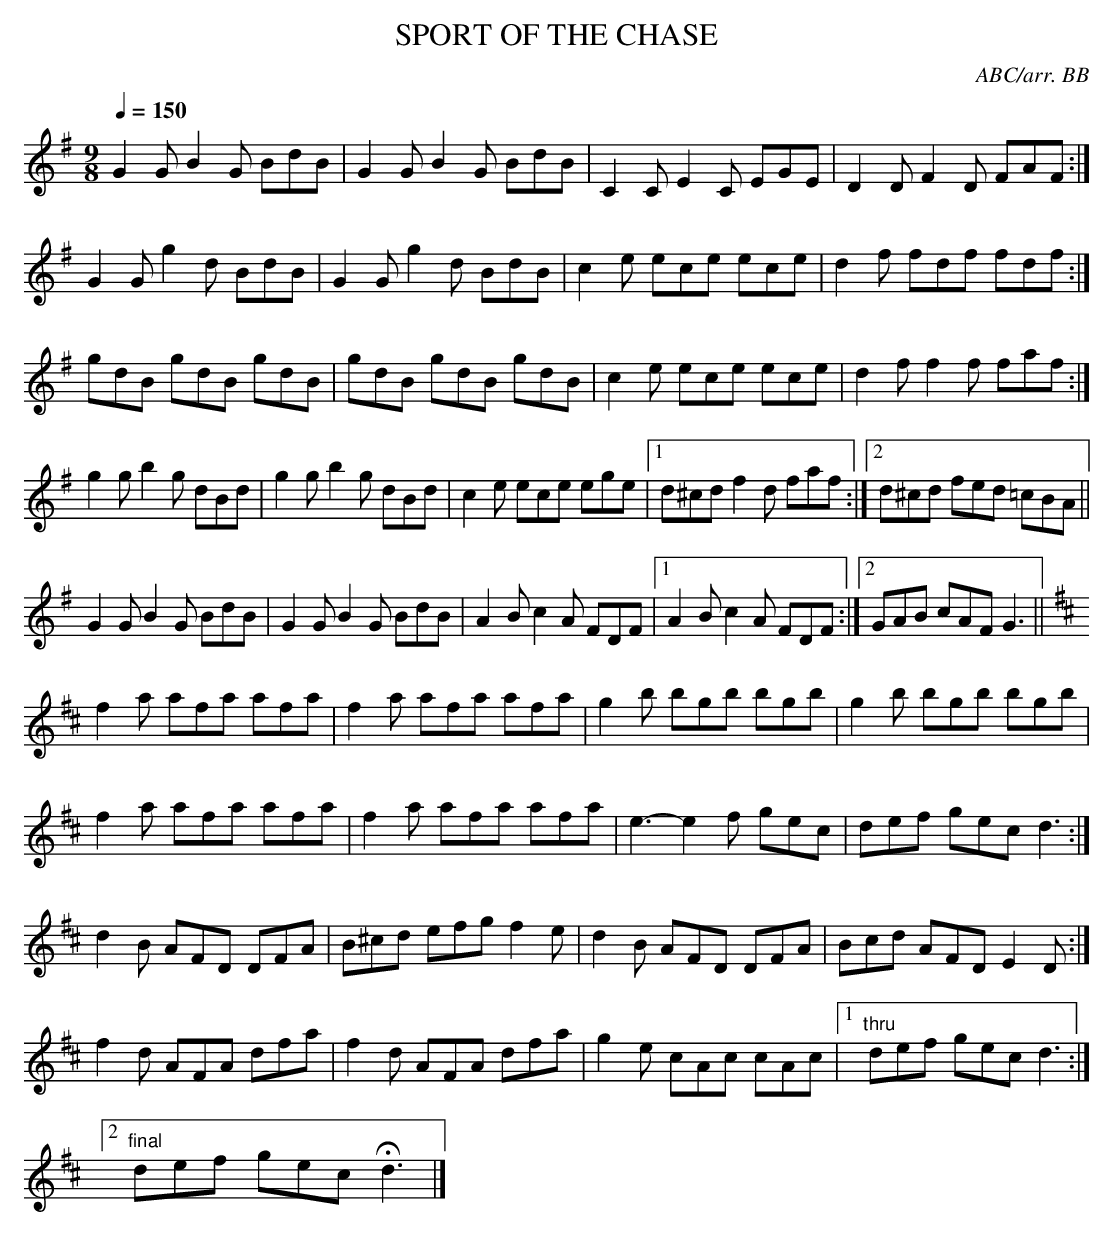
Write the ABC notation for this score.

X:1
T:SPORT OF THE CHASE
C:ABC/arr. BB
M:9/8
Q:1/4=150
L:1/8
K:G
G2G B2G BdB|G2G B2G BdB|C2C E2C EGE|D2D F2D FAF :|
G2G g2d BdB|G2G g2d BdB|c2e ece ece|d2f fdf fdf :|
gdB gdB gdB|gdB gdB gdB|c2e ece ece|d2f f2f faf :|
g2g b2g dBd|g2g b2g dBd|c2e ece ege|1 d^cd f2d faf :|\
[2 d^cd fed =cBA||
G2G B2G BdB|G2G B2G BdB|A2B c2A FDF|1 A2B c2A FDF :|\
[2 GAB cAF G3 ||
K:D
f2a afa afa|f2a afa afa|g2b bgb bgb|g2b bgb bgb|
f2a afa afa|f2a afa afa|e3-e2f gec|def gec d3 :|
d2B AFD DFA|B^cd efg f2e|d2B AFD DFA|Bcd AFD E2D :|
f2d AFA dfa|f2d AFA dfa|g2e cAc cAc|1 "thru"def gec d3:|
[2 "final"def gec Hd3|]
